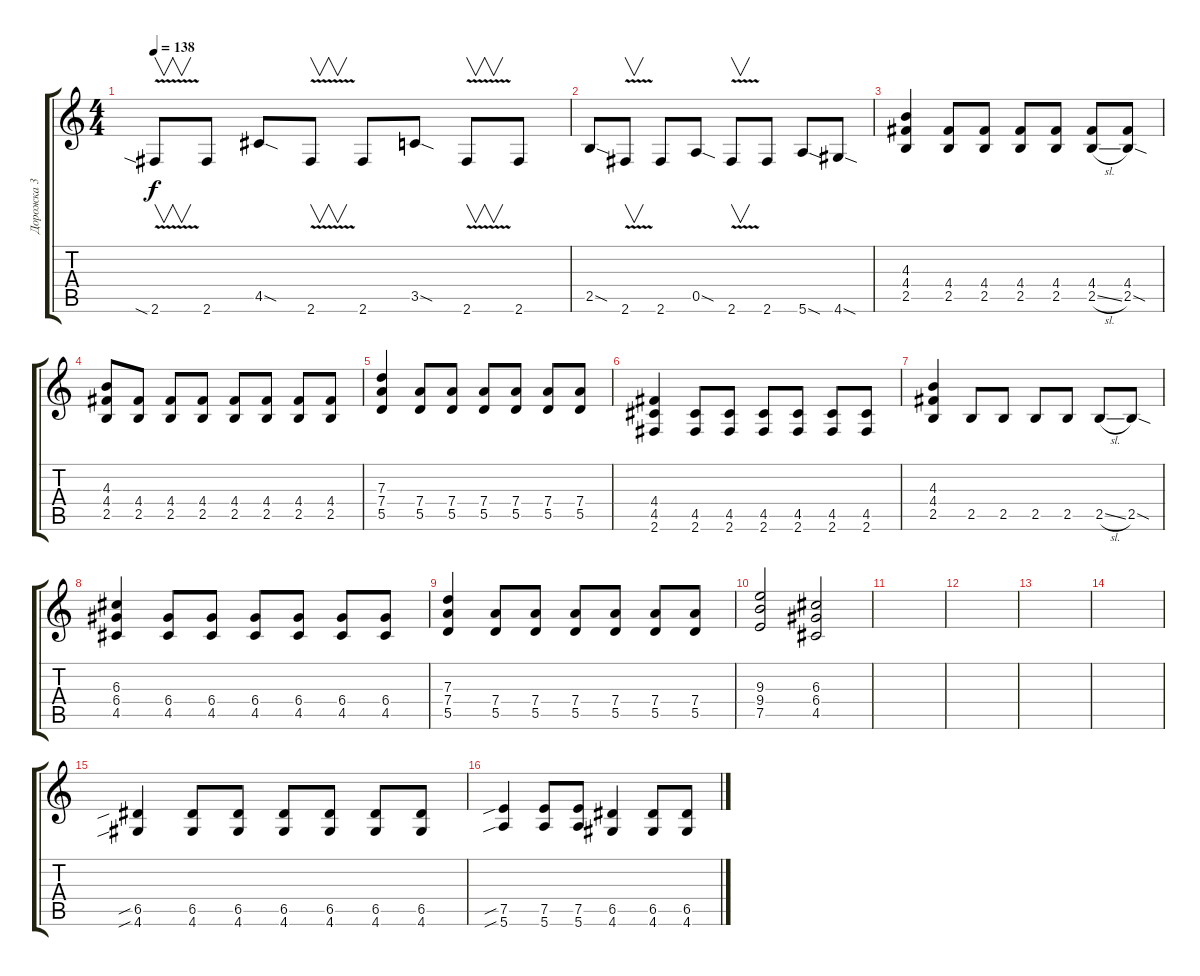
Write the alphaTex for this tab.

\track ("Дорожка 3" "Дорожка 3") {instrument distortionguitar}
\staff {score tabs}
\tuning (E4 B3 G3 D3 A2 E2) {hide}
\ts (4 4)
\tempo 138
\clef g2
\ks c
2.6{v sia}.8{v dy f} 2.6.8 4.5{sod}.8 2.6{v}.8{v} 2.6.8 3.5{sod}.8 2.6{v}.8{v} 2.6.8 |
2.5{sod}.8 2.6{v}.8{v} 2.6.8 0.5{sod}.8 2.6{v}.8{v} 2.6.8 5.6{sod}.8 4.6{sod}.8 |
(4.3 4.4 2.5).4 (4.4 2.5).8 (4.4 2.5).8 (4.4 2.5).8 (4.4 2.5).8 (4.4 2.5{sl}).8 (4.4 2.5{sod}).8 |
(4.3 4.4 2.5).8 (4.4 2.5).8 (4.4 2.5).8 (4.4 2.5).8 (4.4 2.5).8 (4.4 2.5).8 (4.4 2.5).8 (4.4 2.5).8 |
(7.3 7.4 5.5).4 (7.4 5.5).8 (7.4 5.5).8 (7.4 5.5).8 (7.4 5.5).8 (7.4 5.5).8 (7.4 5.5).8 |
(4.4 4.5 2.6).4 (4.5 2.6).8 (4.5 2.6).8 (4.5 2.6).8 (4.5 2.6).8 (4.5 2.6).8 (4.5 2.6).8 |
(4.3 4.4 2.5).4 2.5.8 2.5.8 2.5.8 2.5.8 2.5{sl}.8 2.5{sod}.8 |
(6.3 6.4 4.5).4 (6.4 4.5).8 (6.4 4.5).8 (6.4 4.5).8 (6.4 4.5).8 (6.4 4.5).8 (6.4 4.5).8 |
(7.3 7.4 5.5).4 (7.4 5.5).8 (7.4 5.5).8 (7.4 5.5).8 (7.4 5.5).8 (7.4 5.5).8 (7.4 5.5).8 |
(9.3 9.4 7.5).2 (6.3 6.4 4.5).2 |
|
|
|
|
(6.5{sib} 4.6{sib}).4 (6.5 4.6).8 (6.5 4.6).8 (6.5 4.6).8 (6.5 4.6).8 (6.5 4.6).8 (6.5 4.6).8 |
(7.5{sib} 5.6{sib}).4 (7.5 5.6).8 (7.5 5.6).8 (6.5 4.6).4 (6.5 4.6).8 (6.5 4.6).8
